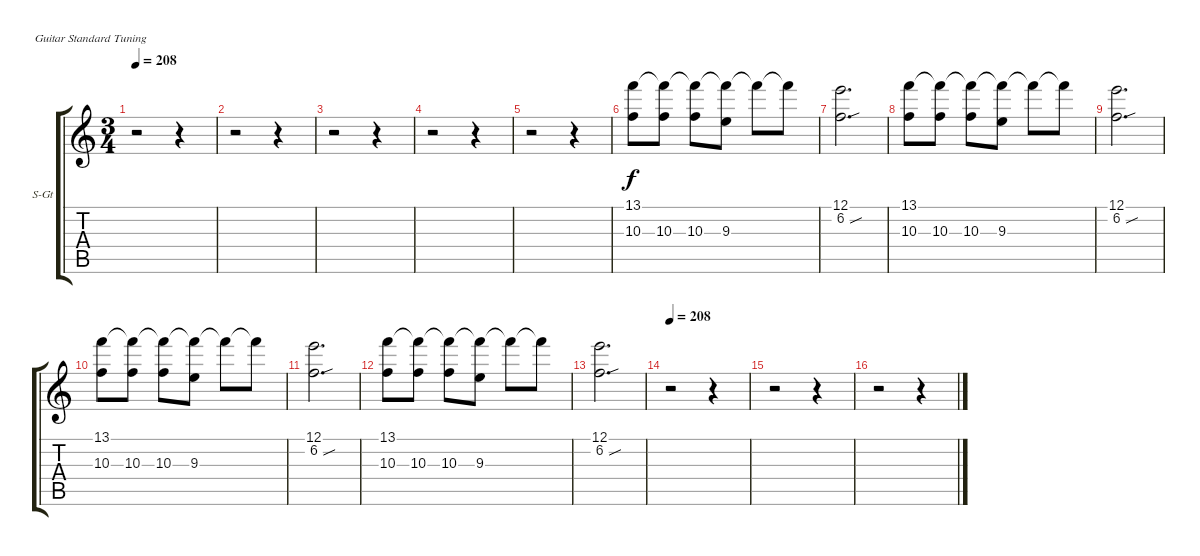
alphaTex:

\bracketExtendMode groupsimilarinstruments
\firstSystemTrackNameOrientation horizontal
\otherSystemsTrackNameOrientation horizontal
\track ("Keyboard" "S-Gt") {instrument electricgrandpiano}
\staff {score tabs}
\tuning (E4 B3 G3 D3 A2 E2)
\displaytranspose 12
\ts (3 4)
\tempo 208
\clef g2
\ks c
r.2{dy f} r.4 |
r.2 r.4 |
r.2 r.4 |
r.2 r.4 |
r.2 r.4 |
(13.1 10.3).8 (13.1{t} 10.3).8 (13.1{t} 10.3).8 (13.1{t} 9.3).8 13.1{t}.8 13.1{t}.8 |
(12.1 6.2{sou}).2{d} |
(13.1 10.3).8 (13.1{t} 10.3).8 (13.1{t} 10.3).8 (13.1{t} 9.3).8 13.1{t}.8 13.1{t}.8 |
(12.1 6.2{sou}).2{d} |
(13.1 10.3).8 (13.1{t} 10.3).8 (13.1{t} 10.3).8 (13.1{t} 9.3).8 13.1{t}.8 13.1{t}.8 |
(12.1 6.2{sou}).2{d} |
(13.1 10.3).8 (13.1{t} 10.3).8 (13.1{t} 10.3).8 (13.1{t} 9.3).8 13.1{t}.8 13.1{t}.8 |
(12.1 6.2{sou}).2{d} |
\tempo 208
r.2 r.4 |
r.2 r.4 |
r.2 r.4
